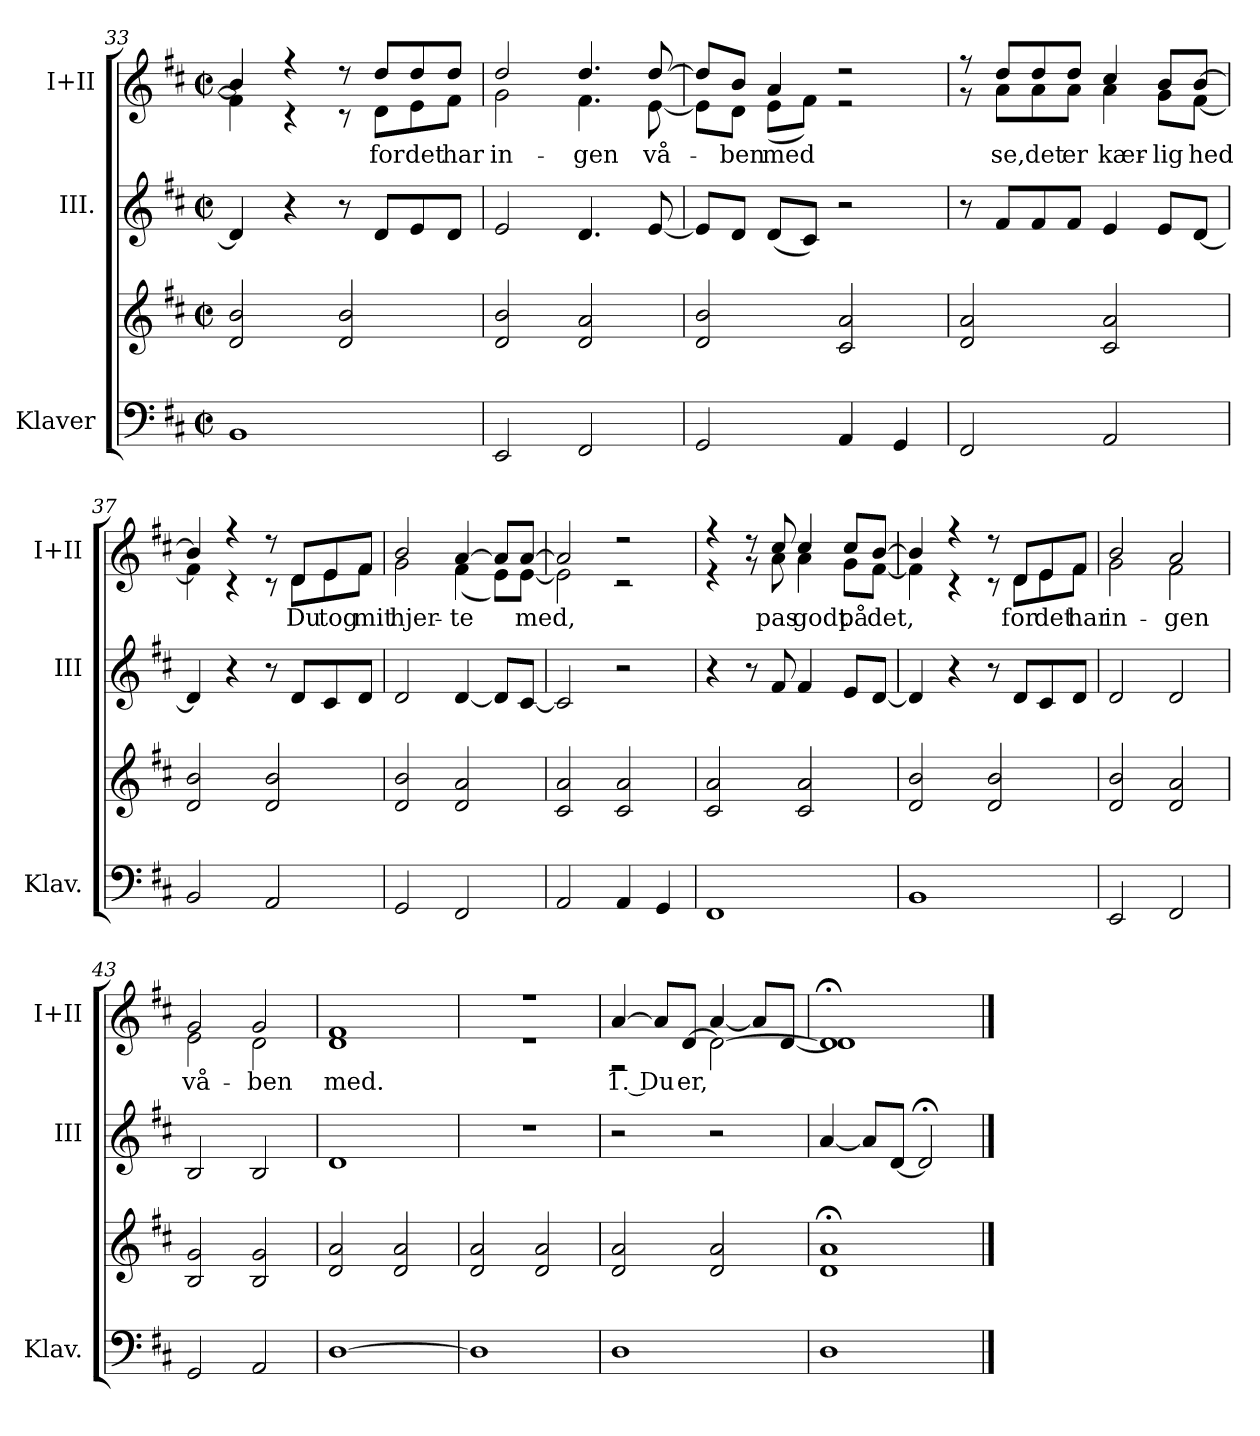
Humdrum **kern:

**kern	**kern	**kern	**kern	**text
*part3	*part3	*part2	*part1	*part1
*staff4	*staff3	*staff2	*staff1	*staff1
*I"Klaver	*	*I"III.	*I"I+II	*
*I'Klav.	*	*I'III	*I'I+II	*
*clefF4	*clefG2	*clefG2	*clefG2	*
*k[f#c#]	*k[f#c#]	*k[f#c#]	*k[f#c#]	*
*M2/2	*M2/2	*M2/2	*M2/2	*
*met(c|)	*met(c|)	*met(c|)	*met(c|)	*
=33	=33	=33	=33	=33
*	*	*	*^	*
1BB	2d/ 2b/	4d/]	4b/]	4f#\]	.
.	.	4r	4r	4r	.
.	2d/ 2b/	8r	8r	8r	.
!	!	!	!	!	!LO:LY:b
.	.	8d/L	8dd/L	8d\L	for
!	!	!	!	!	!LO:LY:b
.	.	8e/	8dd/	8e\	det
!	!	!	!	!	!LO:LY:b
.	.	8d/J	8dd/J	8f#\J	har
=34	=34	=34	=34	=34	=34
!	!	!	!	!	!LO:LY:b
2EE/	2d/ 2b/	2e/	2dd/	2g\	in-
!	!	!	!	!	!LO:LY:b
2FF#/	2d/ 2a/	4.d/	4.dd/	4.f#\	-gen
!	!	!	!	!	!LO:LY:b
.	.	[8e/	[8dd/	[8e\	vå-
=35	=35	=35	=35	=35	=35
2GG/	2d/ 2b/	8e/L]	8dd/L]	8e\L]	.
!	!	!	!	!	!LO:LY:b
.	.	8d/J	8b/J	8d\J	-ben
!	!	!	!	!	!LO:LY:b
.	.	(<8d/L	4a/	(<8e\L	med
.	.	8c#/J)	.	8f#\J)	.
4AA/	2c#/ 2a/	2r	2r	2r	.
4GG/	.	.	.	.	.
=36	=36	=36	=36	=36	=36
2FF#/	2d/ 2a/	8r	8r	8r	.
!	!	!	!	!	!LO:LY:b
.	.	8f#/L	8dd/L	8a\L	se,
!	!	!	!	!	!LO:LY:b
.	.	8f#/	8dd/	8a\	det
!	!	!	!	!	!LO:LY:b
.	.	8f#/J	8dd/J	8a\J	er
!	!	!	!	!	!LO:LY:b
2AA/	2c#/ 2a/	4e/	4cc#/	4a\	kær-
!	!	!	!	!	!LO:LY:b
.	.	8e/L	8b/L	8g\L	-lig
!	!	!	!	!	!LO:LY:b
.	.	[8d/J	[8b/J	[8f#\J	hed
!!LO:LB:g=z	!!
=37	=37	=37	=37	=37	=37
2BB/	2d/ 2b/	4d/]	4b/]	4f#\]	.
.	.	4r	4r	4r	.
2AA/	2d/ 2b/	8r	8r	8r	.
!	!	!	!	!	!LO:LY:b
.	.	8d/L	8d/L	8d\L	Du
!	!	!	!	!	!LO:LY:b
.	.	8c#/	8e/	8e\	tog
!	!	!	!	!	!LO:LY:b
.	.	8d/J	8f#/J	8f#\J	mit
=38	=38	=38	=38	=38	=38
!	!	!	!	!	!LO:LY:b
2GG/	2d/ 2b/	2d/	2b/	2g\	hjer-
!	!	!	!	!	!LO:LY:b
2FF#/	2d/ 2a/	[4d/	[4a/	(<4f#\	-te
.	.	8d/L]	8a/L]	8e\L)	.
!	!	!	!	!	!LO:LY:b
.	.	[8c#/J	[8a/J	[8e\J	med,
=39	=39	=39	=39	=39	=39
2AA/	2c#/ 2a/	2c#/]	2a/]	2e\]	.
4AA/	2c#/ 2a/	2r	2r	2r	.
4GG/	.	.	.	.	.
=40	=40	=40	=40	=40	=40
1FF#	2c#/ 2a/	4r	4r	4r	.
.	.	8r	8r	8r	.
!	!	!	!	!	!LO:LY:b
.	.	8f#/	8cc#/	8a\	pas
!	!	!	!	!	!LO:LY:b
.	2c#/ 2a/	4f#/	4cc#/	4a\	godt
!	!	!	!	!	!LO:LY:b
.	.	8e/L	8cc#/L	8g\L	på
!	!	!	!	!	!LO:LY:b
.	.	[8d/J	[8b/J	[8f#\J	det,
=41	=41	=41	=41	=41	=41
1BB	2d/ 2b/	4d/]	4b/]	4f#\]	.
.	.	4r	4r	4r	.
.	2d/ 2b/	8r	8r	8r	.
!	!	!	!	!	!LO:LY:b
.	.	8d/L	8d/L	8d\L	for
!	!	!	!	!	!LO:LY:b
.	.	8c#/	8e/	8e\	det
!	!	!	!	!	!LO:LY:b
.	.	8d/J	8f#/J	8f#\J	har
=42	=42	=42	=42	=42	=42
!	!	!	!	!	!LO:LY:b
2EE/	2d/ 2b/	2d/	2b/	2g\	in-
!	!	!	!	!	!LO:LY:b
2FF#/	2d/ 2a/	2d/	2a/	2f#\	-gen
!!LO:PB:g=z	!!
=43	=43	=43	=43	=43	=43
!	!	!	!	!	!LO:LY:b
2GG/	2B/ 2g/	2B/	2g/	2e\	vå-
!	!	!	!	!	!LO:LY:b
2AA/	2B/ 2g/	2B/	2g/	2d\	-ben
=44	=44	=44	=44	=44	=44
!	!	!	!	!	!LO:LY:b
[1D	2d/ 2a/	1d	1f#	1d	med.
.	2d/ 2a/	.	.	.	.
=45	=45	=45	=45	=45	=45
1D]	2d/ 2a/	1r	1r	1r	.
.	2d/ 2a/	.	.	.	.
=46	=46	=46	=46	=46	=46
!	!	!	!	!	!LO:LY:b
1D	2d/ 2a/	2r	[4a/	2r	1. Du
.	.	.	8a/L]	.	.
!	!	!	!	!	!LO:LY:b
.	.	.	[8d/J	.	er,
.	2d/ 2a/	2r	2d\_	[4a/	.
.	.	.	.	8a/L]	.
.	.	.	.	[8d/J	.
=47	=47	=47	=47	=47	=47
1D	1d;< 1a;<	[4a/	1d;<]	1d]	.
.	.	8a/L]	.	.	.
.	.	[8d/J	.	.	.
.	.	2d;</]	.	.	.
*	*	*	*v	*v	*
==	==	==	==	==
*-	*-	*-	*-	*-
